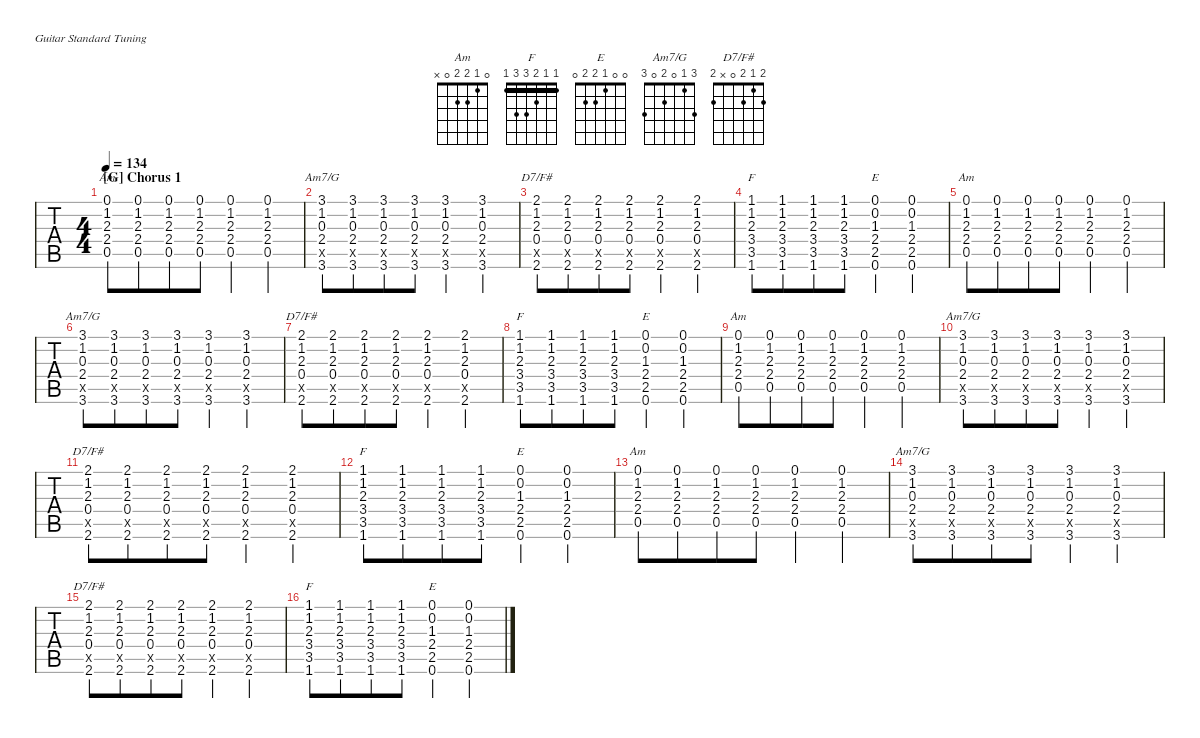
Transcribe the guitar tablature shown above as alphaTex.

\hideDynamics
\bracketExtendMode nobrackets
\singleTrackTrackNamePolicy hidden
\multiTrackTrackNamePolicy hidden
\firstSystemTrackNameMode fullname
\firstSystemTrackNameOrientation horizontal
\otherSystemsTrackNameOrientation horizontal
\track ("A.Guitar" "A-Gt") {multiBarRest instrument acousticguitarsteel}
\staff {tabs}
\tuning (E4 B3 G3 D3 A2 E2)
\chord ("Am" 0 1 2 2 0 x)
\chord ("F" 1 1 2 3 3 1) {barre (1 1)}
\chord ("E" 0 0 1 2 2 0)
\chord ("Am7/G" 3 1 0 2 0 3)
\chord ("D7/F#" 2 1 2 0 x 2)
\ts (4 4)
\section ("G" "Chorus 1")
\tempo 134
\clef g2
\ks aminor
(0.1 1.2 2.3 2.4 0.5).8{ch "Am" dy mf beam merge} (0.1 1.2 2.3 2.4 0.5).8{beam merge} (0.1 1.2 2.3 2.4 0.5).8{beam merge} (0.1 1.2 2.3 2.4 0.5).8 (0.1{st} 1.2{st} 2.3{st} 2.4{st} 0.5{st}).4 (0.1{st} 1.2{st} 2.3{st} 2.4{st} 0.5{st}).4 |
(3.1 1.2 0.3 2.4 0.5{x} 3.6).8{ch "Am7/G" beam merge} (3.1 1.2 0.3 2.4 0.5{x} 3.6).8{beam merge} (3.1 1.2 0.3 2.4 0.5{x} 3.6).8{beam merge} (3.1 1.2 0.3 2.4 0.5{x} 3.6).8 (3.1{st} 1.2{st} 0.3{st} 2.4{st} 0.5{st x} 3.6{st}).4 (3.1{st} 1.2{st} 0.3{st} 2.4{st} 0.5{st x} 3.6{st}).4 |
(2.1{acc #} 1.2 2.3 0.4 0.5{x} 2.6{acc #}).8{ch "D7/F#" beam merge} (2.1{acc #} 1.2 2.3 0.4 0.5{x} 2.6{acc #}).8{beam merge} (2.1{acc #} 1.2 2.3 0.4 0.5{x} 2.6{acc #}).8{beam merge} (2.1{acc #} 1.2 2.3 0.4 0.5{x} 2.6{acc #}).8 (2.1{st acc #} 1.2{st} 2.3{st} 0.4{st} 0.5{st x} 2.6{st acc #}).4 (2.1{st acc #} 1.2{st} 2.3{st} 0.4{st} 0.5{st x} 2.6{st acc #}).4 |
(1.6 3.5 3.4 2.3 1.2 1.1).8{ch "F" beam merge} (1.6 3.5 3.4 2.3 1.2 1.1).8{beam merge} (1.6 3.5 3.4 2.3 1.2 1.1).8{beam merge} (1.6 3.5 3.4 2.3 1.2 1.1).8 (0.6{st} 2.5{st} 2.4{st} 1.3{st acc #} 0.2{st} 0.1{st}).4{ch "E"} (0.6{st} 2.5{st} 2.4{st} 1.3{st acc #} 0.2{st} 0.1{st}).4 |
(0.1 1.2 2.3 2.4 0.5).8{ch "Am" beam merge} (0.1 1.2 2.3 2.4 0.5).8{beam merge} (0.1 1.2 2.3 2.4 0.5).8{beam merge} (0.1 1.2 2.3 2.4 0.5).8 (0.1{st} 1.2{st} 2.3{st} 2.4{st} 0.5{st}).4 (0.1{st} 1.2{st} 2.3{st} 2.4{st} 0.5{st}).4 |
(3.1 1.2 0.3 2.4 0.5{x} 3.6).8{ch "Am7/G" beam merge} (3.1 1.2 0.3 2.4 0.5{x} 3.6).8{beam merge} (3.1 1.2 0.3 2.4 0.5{x} 3.6).8{beam merge} (3.1 1.2 0.3 2.4 0.5{x} 3.6).8 (3.1{st} 1.2{st} 0.3{st} 2.4{st} 0.5{st x} 3.6{st}).4 (3.1{st} 1.2{st} 0.3{st} 2.4{st} 0.5{st x} 3.6{st}).4 |
(2.1{acc #} 1.2 2.3 0.4 0.5{x} 2.6{acc #}).8{ch "D7/F#" beam merge} (2.1{acc #} 1.2 2.3 0.4 0.5{x} 2.6{acc #}).8{beam merge} (2.1{acc #} 1.2 2.3 0.4 0.5{x} 2.6{acc #}).8{beam merge} (2.1{acc #} 1.2 2.3 0.4 0.5{x} 2.6{acc #}).8 (2.1{st acc #} 1.2{st} 2.3{st} 0.4{st} 0.5{st x} 2.6{st acc #}).4 (2.1{st acc #} 1.2{st} 2.3{st} 0.4{st} 0.5{st x} 2.6{st acc #}).4 |
(1.6 3.5 3.4 2.3 1.2 1.1).8{ch "F" beam merge} (1.6 3.5 3.4 2.3 1.2 1.1).8{beam merge} (1.6 3.5 3.4 2.3 1.2 1.1).8{beam merge} (1.6 3.5 3.4 2.3 1.2 1.1).8 (0.6{st} 2.5{st} 2.4{st} 1.3{st acc #} 0.2{st} 0.1{st}).4{ch "E"} (0.6{st} 2.5{st} 2.4{st} 1.3{st acc #} 0.2{st} 0.1{st}).4 |
(0.1 1.2 2.3 2.4 0.5).8{ch "Am" beam merge} (0.1 1.2 2.3 2.4 0.5).8{beam merge} (0.1 1.2 2.3 2.4 0.5).8{beam merge} (0.1 1.2 2.3 2.4 0.5).8 (0.1{st} 1.2{st} 2.3{st} 2.4{st} 0.5{st}).4 (0.1{st} 1.2{st} 2.3{st} 2.4{st} 0.5{st}).4 |
(3.1 1.2 0.3 2.4 0.5{x} 3.6).8{ch "Am7/G" beam merge} (3.1 1.2 0.3 2.4 0.5{x} 3.6).8{beam merge} (3.1 1.2 0.3 2.4 0.5{x} 3.6).8{beam merge} (3.1 1.2 0.3 2.4 0.5{x} 3.6).8 (3.1{st} 1.2{st} 0.3{st} 2.4{st} 0.5{st x} 3.6{st}).4 (3.1{st} 1.2{st} 0.3{st} 2.4{st} 0.5{st x} 3.6{st}).4 |
(2.1{acc #} 1.2 2.3 0.4 0.5{x} 2.6{acc #}).8{ch "D7/F#" beam merge} (2.1{acc #} 1.2 2.3 0.4 0.5{x} 2.6{acc #}).8{beam merge} (2.1{acc #} 1.2 2.3 0.4 0.5{x} 2.6{acc #}).8{beam merge} (2.1{acc #} 1.2 2.3 0.4 0.5{x} 2.6{acc #}).8 (2.1{st acc #} 1.2{st} 2.3{st} 0.4{st} 0.5{st x} 2.6{st acc #}).4 (2.1{st acc #} 1.2{st} 2.3{st} 0.4{st} 0.5{st x} 2.6{st acc #}).4 |
(1.6 3.5 3.4 2.3 1.2 1.1).8{ch "F" beam merge} (1.6 3.5 3.4 2.3 1.2 1.1).8{beam merge} (1.6 3.5 3.4 2.3 1.2 1.1).8{beam merge} (1.6 3.5 3.4 2.3 1.2 1.1).8 (0.6{st} 2.5{st} 2.4{st} 1.3{st acc #} 0.2{st} 0.1{st}).4{ch "E"} (0.6{st} 2.5{st} 2.4{st} 1.3{st acc #} 0.2{st} 0.1{st}).4 |
(0.1 1.2 2.3 2.4 0.5).8{ch "Am" beam merge} (0.1 1.2 2.3 2.4 0.5).8{beam merge} (0.1 1.2 2.3 2.4 0.5).8{beam merge} (0.1 1.2 2.3 2.4 0.5).8 (0.1{st} 1.2{st} 2.3{st} 2.4{st} 0.5{st}).4 (0.1{st} 1.2{st} 2.3{st} 2.4{st} 0.5{st}).4 |
(3.1 1.2 0.3 2.4 0.5{x} 3.6).8{ch "Am7/G" beam merge} (3.1 1.2 0.3 2.4 0.5{x} 3.6).8{beam merge} (3.1 1.2 0.3 2.4 0.5{x} 3.6).8{beam merge} (3.1 1.2 0.3 2.4 0.5{x} 3.6).8 (3.1{st} 1.2{st} 0.3{st} 2.4{st} 0.5{st x} 3.6{st}).4 (3.1{st} 1.2{st} 0.3{st} 2.4{st} 0.5{st x} 3.6{st}).4 |
(2.1{acc #} 1.2 2.3 0.4 0.5{x} 2.6{acc #}).8{ch "D7/F#" beam merge} (2.1{acc #} 1.2 2.3 0.4 0.5{x} 2.6{acc #}).8{beam merge} (2.1{acc #} 1.2 2.3 0.4 0.5{x} 2.6{acc #}).8{beam merge} (2.1{acc #} 1.2 2.3 0.4 0.5{x} 2.6{acc #}).8 (2.1{st acc #} 1.2{st} 2.3{st} 0.4{st} 0.5{st x} 2.6{st acc #}).4 (2.1{st acc #} 1.2{st} 2.3{st} 0.4{st} 0.5{st x} 2.6{st acc #}).4 |
(1.6 3.5 3.4 2.3 1.2 1.1).8{ch "F" beam merge} (1.6 3.5 3.4 2.3 1.2 1.1).8{beam merge} (1.6 3.5 3.4 2.3 1.2 1.1).8{beam merge} (1.6 3.5 3.4 2.3 1.2 1.1).8 (0.6{st} 2.5{st} 2.4{st} 1.3{st acc #} 0.2{st} 0.1{st}).4{ch "E"} (0.6{st} 2.5{st} 2.4{st} 1.3{st acc #} 0.2{st} 0.1{st}).4
